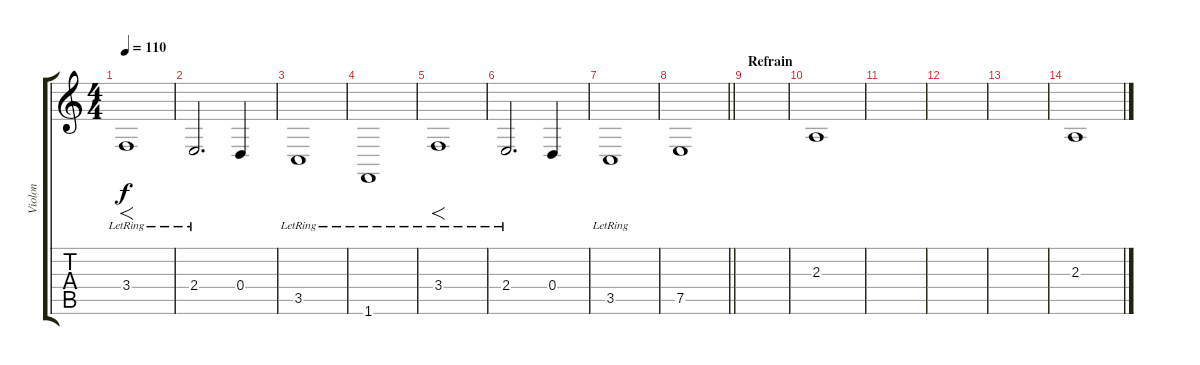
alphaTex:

\track ("Violon" "Violon") {instrument violin}
\staff {score tabs}
\tuning (E4 B3 G3 D3 A2 E2) {hide}
\ts (4 4)
\tempo 110
\clef g2
\ks c
3.4{lr}.1{f dy f} |
2.4{lr}.2{d} 0.4.4 |
3.5{lr}.1 |
1.6{lr}.1 |
3.4{lr}.1{f} |
2.4{lr}.2{d} 0.4.4 |
3.5{lr}.1 |
\barLineRight lightlight
7.5.1 |
\section ("" "Refrain")
|
2.3.1 |
|
|
|
2.3.1
